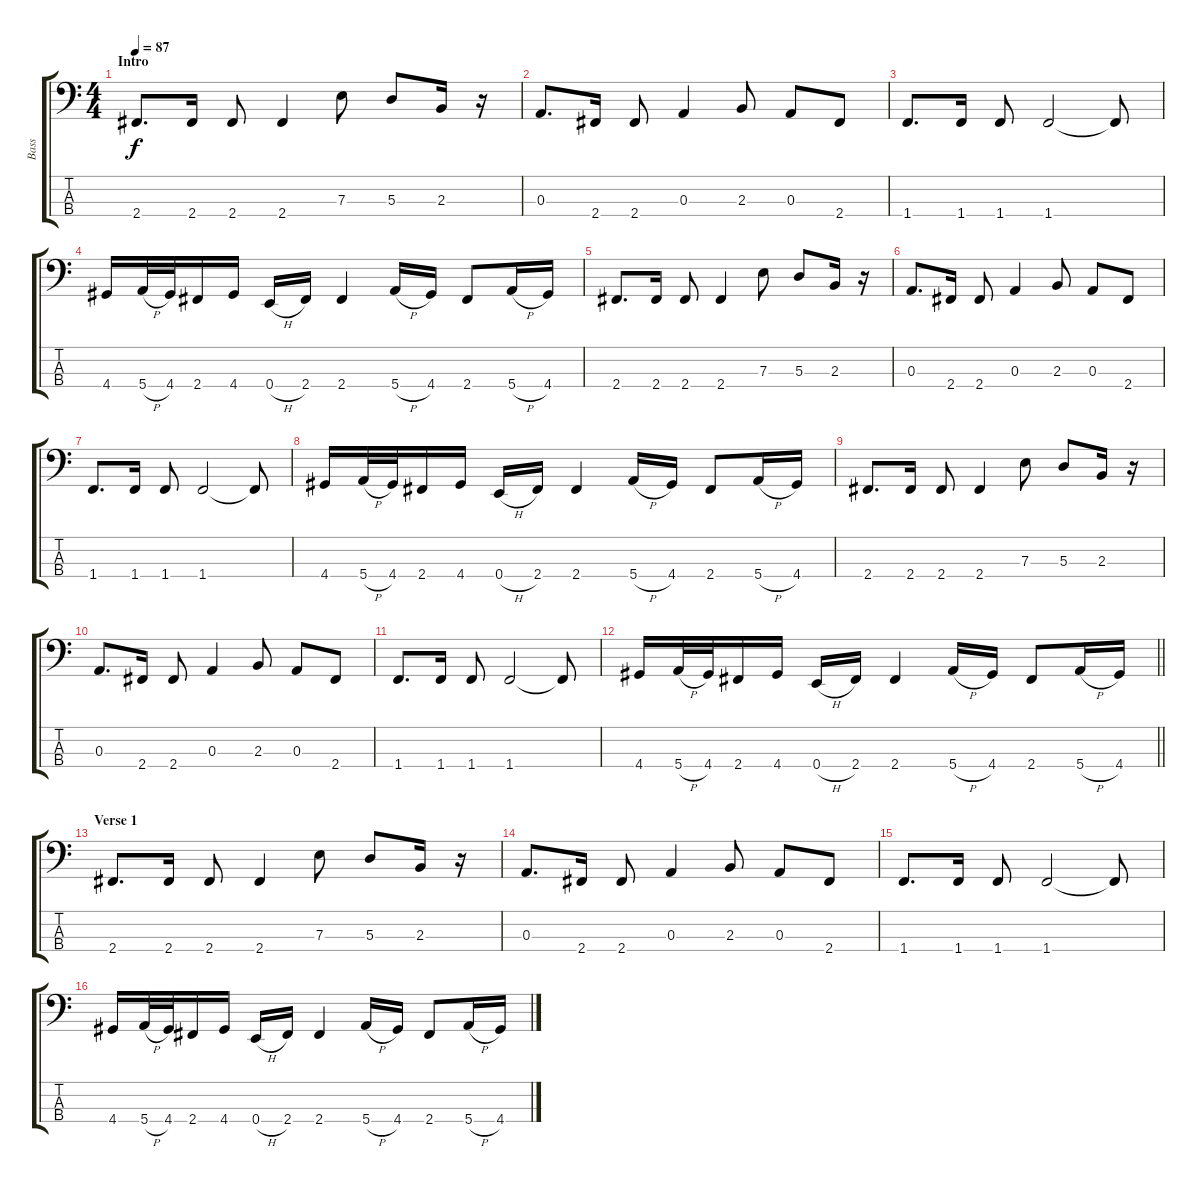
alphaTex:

\track ("Bass" "Bass") {instrument electricbassfinger}
\staff {score tabs}
\tuning (G2 D2 A1 E1) {hide}
\ts (4 4)
\section ("" "Intro")
\tempo 87
\clef f4
\ks c
2.4.8{d dy f volume 0 instrument electricbassfinger} 2.4.16{volume 6} 2.4.8 2.4.4 7.3.8 5.3.8 2.3.16 r.16 |
0.3.8{d} 2.4.16 2.4.8 0.3.4 2.3.8 0.3.8 2.4.8 |
1.4.8{d volume 10} 1.4.16 1.4.8 1.4.2 1.4{t}.8 |
4.4.16 5.4{h}.32 4.4.32 2.4.16 4.4.16 0.4{h}.16 2.4.16 2.4.4 5.4{h}.16 4.4.16 2.4.8 5.4{h}.16 4.4.16 |
2.4.8{d volume 16} 2.4.16 2.4.8 2.4.4 7.3.8 5.3.8 2.3.16 r.16 |
0.3.8{d} 2.4.16 2.4.8 0.3.4 2.3.8 0.3.8 2.4.8 |
1.4.8{d} 1.4.16 1.4.8 1.4.2 1.4{t}.8 |
4.4.16 5.4{h}.32 4.4.32 2.4.16 4.4.16 0.4{h}.16 2.4.16 2.4.4 5.4{h}.16 4.4.16 2.4.8 5.4{h}.16 4.4.16 |
2.4.8{d} 2.4.16 2.4.8 2.4.4 7.3.8 5.3.8 2.3.16 r.16 |
0.3.8{d} 2.4.16 2.4.8 0.3.4 2.3.8 0.3.8 2.4.8 |
1.4.8{d} 1.4.16 1.4.8 1.4.2 1.4{t}.8 |
\barLineRight lightlight
4.4.16 5.4{h}.32 4.4.32 2.4.16 4.4.16 0.4{h}.16 2.4.16 2.4.4 5.4{h}.16 4.4.16 2.4.8 5.4{h}.16 4.4.16 |
\section ("" "Verse 1")
2.4.8{d} 2.4.16 2.4.8 2.4.4 7.3.8 5.3.8 2.3.16 r.16 |
0.3.8{d} 2.4.16 2.4.8 0.3.4 2.3.8 0.3.8 2.4.8 |
1.4.8{d} 1.4.16 1.4.8 1.4.2 1.4{t}.8 |
4.4.16 5.4{h}.32 4.4.32 2.4.16 4.4.16 0.4{h}.16 2.4.16 2.4.4 5.4{h}.16 4.4.16 2.4.8 5.4{h}.16 4.4.16
